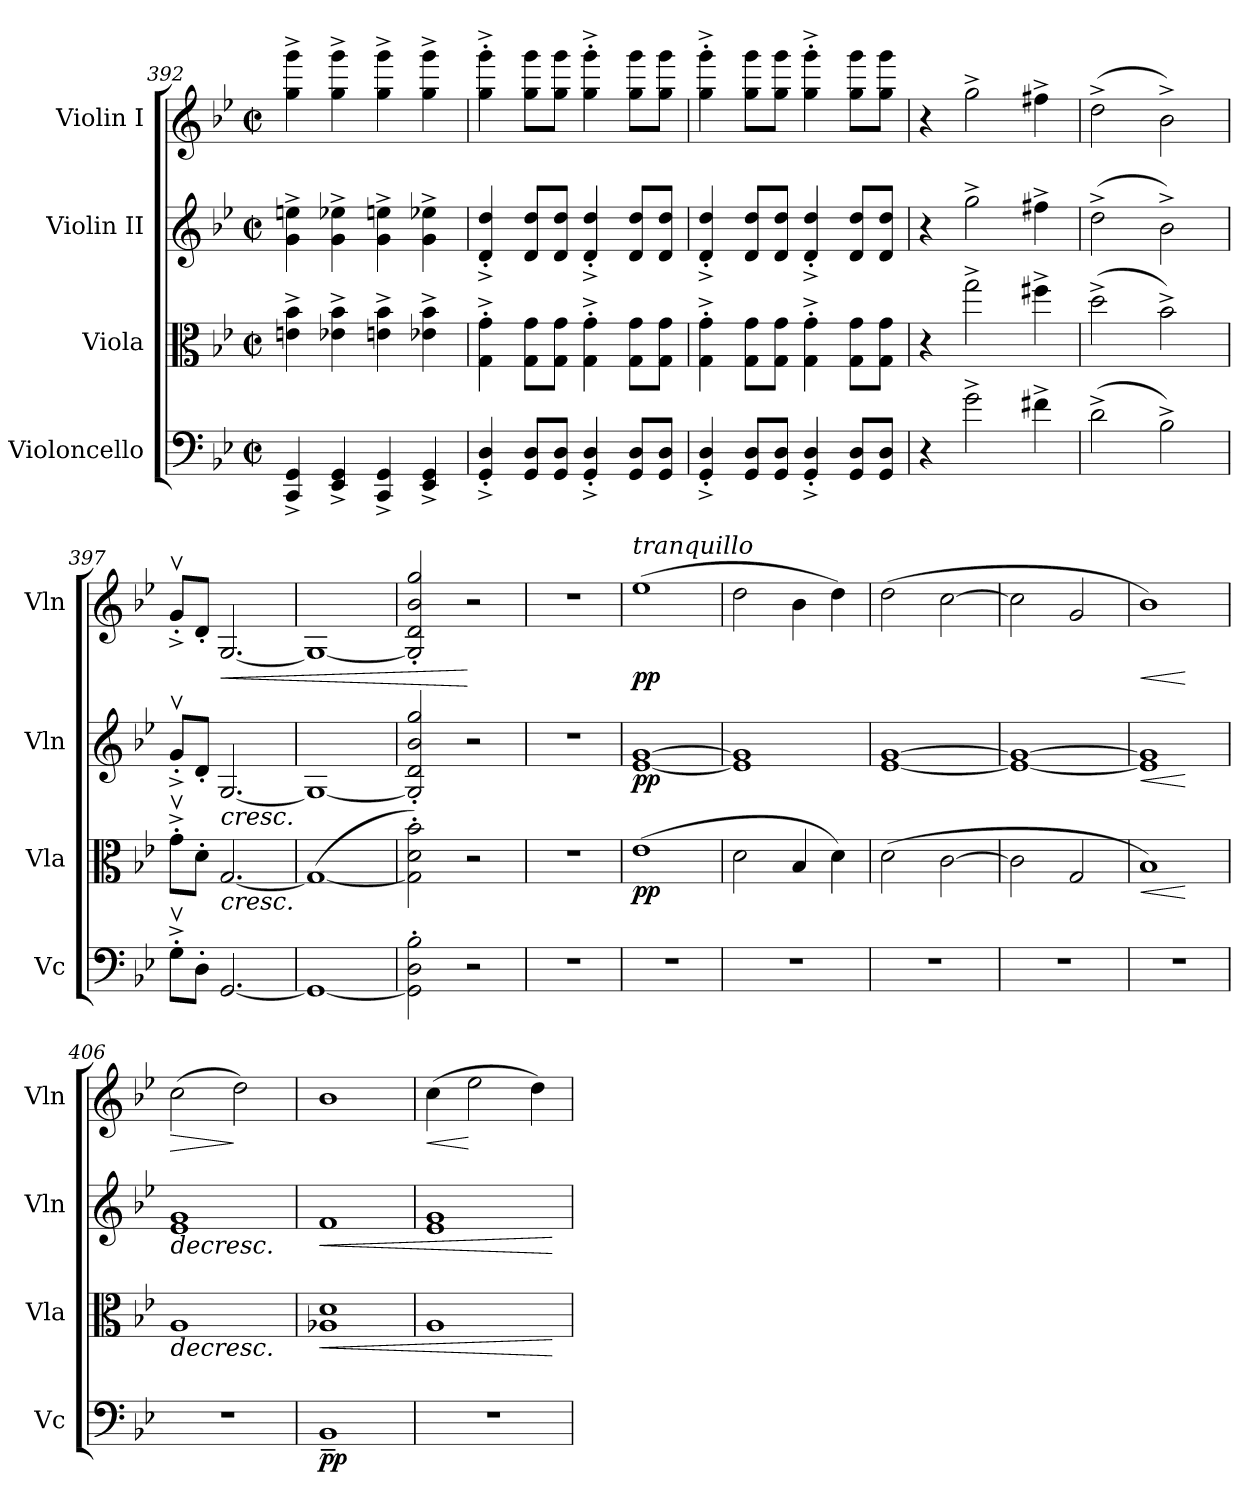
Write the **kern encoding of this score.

**kern	**dynam	**kern	**dynam	**kern	**dynam	**kern	**dynam
*part4	*part4	*part3	*part3	*part2	*part2	*part1	*part1
*staff4	*staff4	*staff3	*staff3	*staff2	*staff2	*staff1	*staff1
*I"Violoncello	*	*I"Viola	*	*I"Violin II	*	*I"Violin I	*
*I'Vc	*	*I'Vla	*	*I'Vln	*	*I'Vln	*
*clefF4	*	*clefC3	*	*clefG2	*	*clefG2	*
*k[b-e-]	*	*k[b-e-]	*	*k[b-e-]	*	*k[b-e-]	*
*M2/2	*	*M2/2	*	*M2/2	*	*M2/2	*
*met(c|)	*	*met(c|)	*	*met(c|)	*	*met(c|)	*
=392	=392	=392	=392	=392	=392	=392	=392
4CC/^ 4GG/^	.	4en\^ 4b-\^	.	4g\^ 4een\^	.	4gg\^ 4ggg\^	.
4EE-/^ 4GG/^	.	4e-X\^ 4b-\^	.	4g\^ 4ee-X\^	.	4gg\^ 4ggg\^	.
4CC/^ 4GG/^	.	4en\^ 4b-\^	.	4g\^ 4een\^	.	4gg\^ 4ggg\^	.
4EE-/^ 4GG/^	.	4e-X\^ 4b-\^	.	4g\^ 4ee-X\^	.	4gg\^ 4ggg\^	.
=393	=393	=393	=393	=393	=393	=393	=393
4GG/'^ 4D/'^	.	4G\'^ 4g\'^	.	4d/'^ 4dd/'^	.	4gg\'^ 4ggg\'^	.
8GG/ 8D/L	.	8G\ 8g\L	.	8d/ 8dd/L	.	8gg\ 8ggg\L	.
8GG/ 8D/J	.	8G\ 8g\J	.	8d/ 8dd/J	.	8gg\ 8ggg\J	.
4GG/'^ 4D/'^	.	4G\'^ 4g\'^	.	4d/'^ 4dd/'^	.	4gg\'^ 4ggg\'^	.
8GG/ 8D/L	.	8G\ 8g\L	.	8d/ 8dd/L	.	8gg\ 8ggg\L	.
8GG/ 8D/J	.	8G\ 8g\J	.	8d/ 8dd/J	.	8gg\ 8ggg\J	.
!!LO:PB:g=z
=394	=394	=394	=394	=394	=394	=394	=394
4GG/'^ 4D/'^	.	4G\'^ 4g\'^	.	4d/'^ 4dd/'^	.	4gg\'^ 4ggg\'^	.
8GG/ 8D/L	.	8G\ 8g\L	.	8d/ 8dd/L	.	8gg\ 8ggg\L	.
8GG/ 8D/J	.	8G\ 8g\J	.	8d/ 8dd/J	.	8gg\ 8ggg\J	.
4GG/'^ 4D/'^	.	4G\'^ 4g\'^	.	4d/'^ 4dd/'^	.	4gg\'^ 4ggg\'^	.
8GG/ 8D/L	.	8G\ 8g\L	.	8d/ 8dd/L	.	8gg\ 8ggg\L	.
8GG/ 8D/J	.	8G\ 8g\J	.	8d/ 8dd/J	.	8gg\ 8ggg\J	.
=395	=395	=395	=395	=395	=395	=395	=395
4r	.	4r	.	4r	.	4r	.
2g^\	.	2gg^\	.	2gg^\	.	2gg^\	.
4f#X^\	.	4ff#X^\	.	4ff#X^\	.	4ff#X^\	.
=396	=396	=396	=396	=396	=396	=396	=396
(>2d^\	.	(>2dd^\	.	(>2dd^\	.	(>2dd^\	.
2B-^\)	.	2b-^\)	.	2b-^\)	.	2b-^\)	.
=397	=397	=397	=397	=397	=397	=397	=397
8Gv'^\L	.	8gv'^\L	.	8gv'^/L	.	8gv'^/L	.
8D'\J	.	8d'\J	.	8d'/J	.	8d'/J	.
!	!	!	!LO:HP:b	!	!LO:HP:b	!	!LO:HP:b
[2.GG/	.	[2.G/	<	[2.G/	<	[2.G/	<
=398	=398	=398	=398	=398	=398	=398	=398
1GG_	.	(>1G_	.	1G_	.	1G_	.
=399	=399	=399	=399	=399	=399	=399	=399
2GG\]' 2D\' 2B-\'	.	2G\]' 2d\' 2b-\')	.	2G/]' 2d/' 2b-/' 2gg/'	.	2G/]' 2d/' 2b-/' 2gg/'	.
2r	.	2r	.	2r	.	2r	[
=400	=400	=400	=400	=400	=400	=400	=400
1r	.	1r	.	1r	.	1r	.
=401	=401	=401	=401	=401	=401	=401	=401
!!LO:REH:place=s1:a:B:fs=14:t=I
*	*	*	*	*	*	*MM184	*
!	!	!	!	!	!	!LO:TX:a:i:t=tranquillo	!
!	!	!	!LO:DY:b	!	!LO:DY:b	!	!LO:DY:b
1r	.	(>1e-	pp	[1e- [1g	pp	(>1ee-	pp
=402	=402	=402	=402	=402	=402	=402	=402
1r	.	2d\	.	1e-] 1g]	.	2dd\	.
.	.	4B-/	.	.	.	4b-\	.
.	.	4d\)	.	.	.	4dd\)	.
=403	=403	=403	=403	=403	=403	=403	=403
1r	.	(>2d\	.	[1e- [1g	.	(>2dd\	.
.	.	[2c\	.	.	.	[2cc\	.
=404	=404	=404	=404	=404	=404	=404	=404
1r	.	2c\]	.	1e-_ 1g_	.	2cc\]	.
.	.	2G/	.	.	.	2g/	.
=405	=405	=405	=405	=405	=405	=405	=405
!	!	!	!LO:HP:b	!	!LO:HP:b	!	!LO:HP:b
1r	.	1B-)	<	1e-] 1g]	<	1b-)	<
.	.	.	[	.	[	.	[
!!LO:LB:g=z
=406	=406	=406	=406	=406	=406	=406	=406
!	!	!	!LO:HP:b	!	!LO:HP:b	!	!LO:HP:b
1r	.	1A	>	1e- 1g	>	(>2cc\	>
.	.	.	.	.	.	2dd\)	]
.	.	.	[	.	[	.	.
=407	=407	=407	=407	=407	=407	=407	=407
!	!LO:DY:b	!	!LO:HP:b	!	!LO:HP:b	!	!
1BB-~	pp	1A-X 1d	<	1f	<	1b-	.
.	.	.	]	.	]	.	.
=408	=408	=408	=408	=408	=408	=408	=408
!	!	!	!	!	!	!	!LO:HP:b
!	!	!	!	!	!	!	!LO:HP:n=1:b
1r	.	1A	.	1e- 1g	.	(>4cc\	< >
.	.	.	.	.	.	2ee-\	[
.	.	.	.	.	.	4dd\)	]
.	.	.	[	.	[	.	.
=	=	=	=	=	=	=	=
*-	*-	*-	*-	*-	*-	*-	*-
